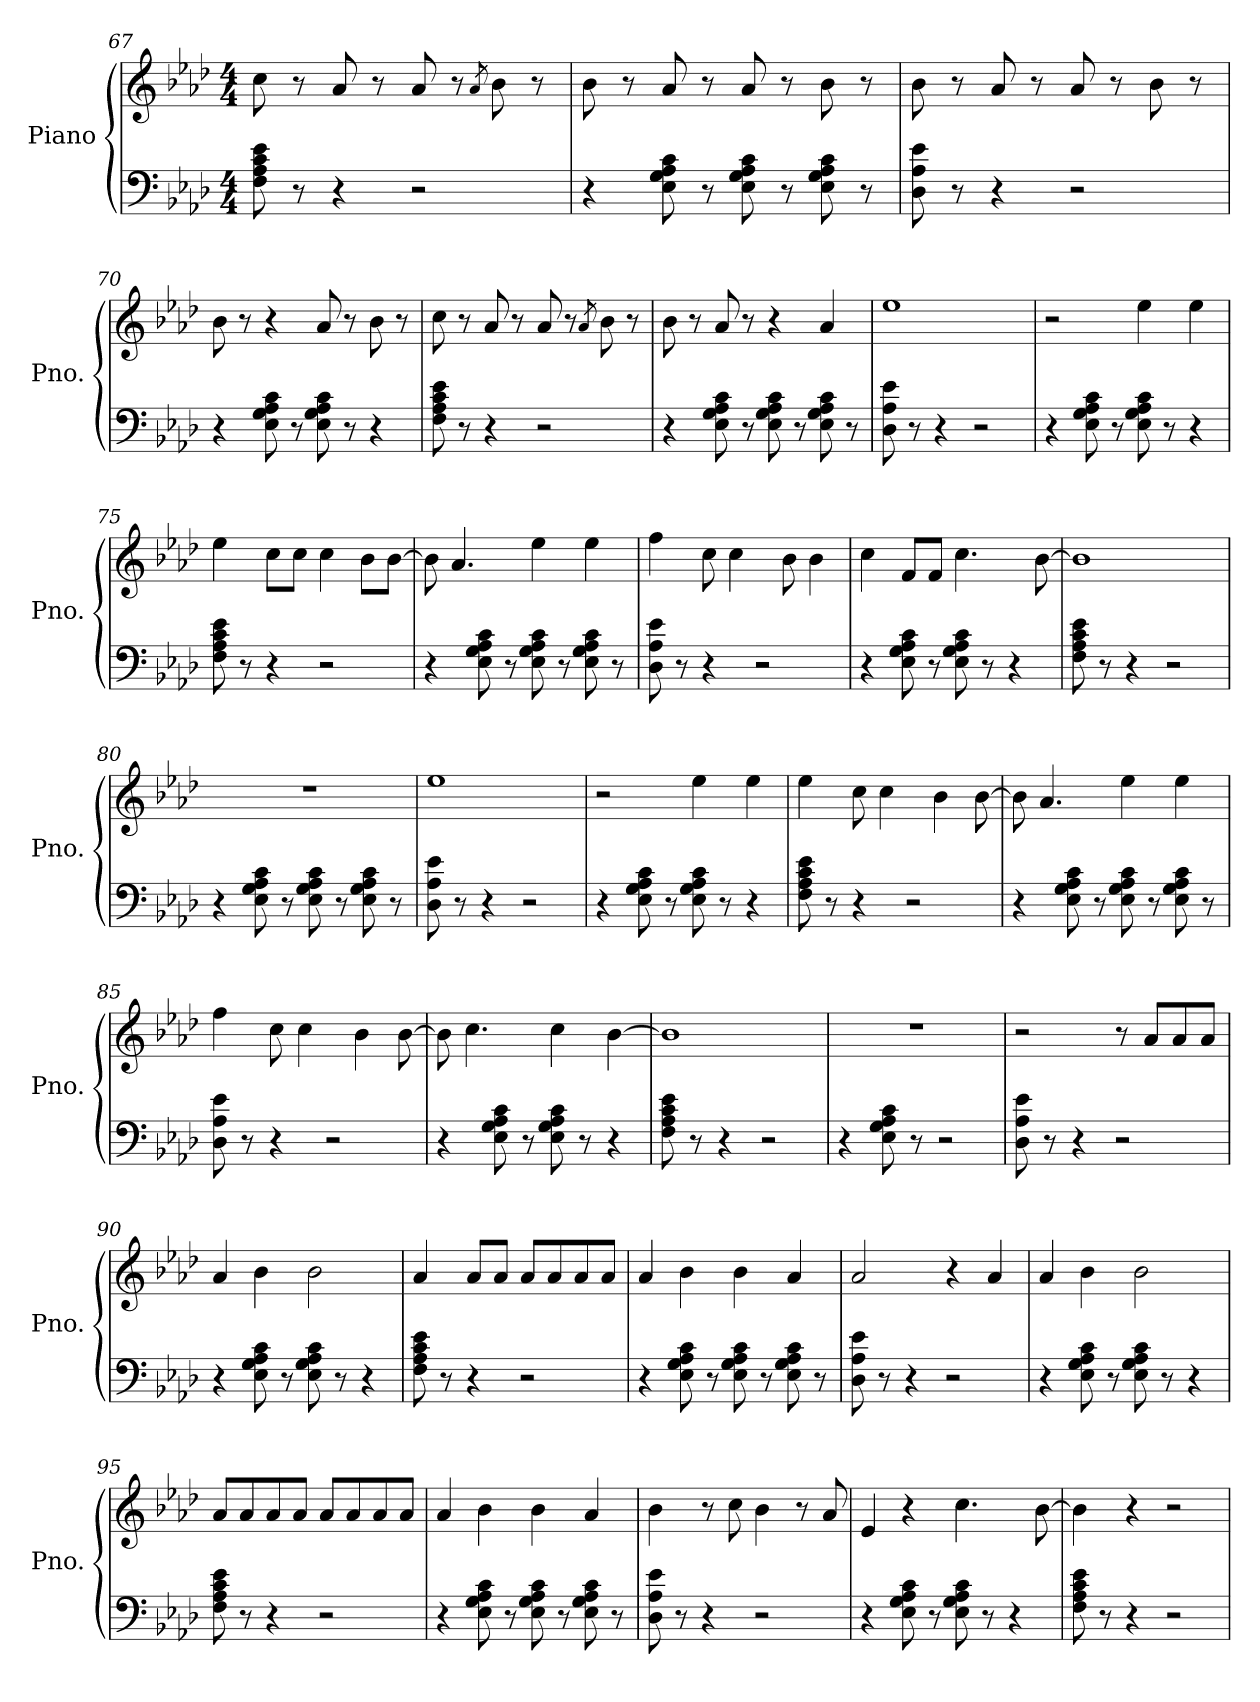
**kern	**kern
*part1	*part1
*staff2	*staff1
*I"Piano	*
*I'Pno.	*
*clefF4	*clefG2
*k[b-e-a-d-]	*k[b-e-a-d-]
*M4/4	*M4/4
=67	=67
8F\ 8A-\ 8c\ 8e-\	8cc\
8r	8r
4r	8a-/
.	8r
2r	8a-/
.	8r
.	8qa-/
.	8b-\
.	8r
=68	=68
4r	8b-\
.	8r
8E-\ 8G\ 8A-\ 8c\	8a-/
8r	8r
8E-\ 8G\ 8A-\ 8c\	8a-/
8r	8r
8E-\ 8G\ 8A-\ 8c\	8b-\
8r	8r
!!LO:LB:g=z
=69	=69
8D-\ 8A-\ 8e-\	8b-\
8r	8r
4r	8a-/
.	8r
2r	8a-/
.	8r
.	8b-\
.	8r
=70	=70
4r	8b-\
.	8r
8E-\ 8G\ 8A-\ 8c\	4r
8r	.
8E-\ 8G\ 8A-\ 8c\	8a-/
8r	8r
4r	8b-\
.	8r
=71	=71
8F\ 8A-\ 8c\ 8e-\	8cc\
8r	8r
4r	8a-/
.	8r
2r	8a-/
.	8r
.	8qa-/
.	8b-\
.	8r
=72	=72
4r	8b-\
.	8r
8E-\ 8G\ 8A-\ 8c\	8a-/
8r	8r
8E-\ 8G\ 8A-\ 8c\	4r
8r	.
8E-\ 8G\ 8A-\ 8c\	4a-/
8r	.
=73	=73
8D-\ 8A-\ 8e-\	1ee-
8r	.
4r	.
2r	.
!!LO:LB:g=z
=74	=74
4r	2r
8E-\ 8G\ 8A-\ 8c\	.
8r	.
8E-\ 8G\ 8A-\ 8c\	4ee-\
8r	.
4r	4ee-\
=75	=75
8F\ 8A-\ 8c\ 8e-\	4ee-\
8r	.
4r	8cc\L
.	8cc\J
2r	4cc\
.	8b-\L
.	[8b-\J
=76	=76
4r	8b-\]
.	4.a-/
8E-\ 8G\ 8A-\ 8c\	.
8r	.
8E-\ 8G\ 8A-\ 8c\	4ee-\
8r	.
8E-\ 8G\ 8A-\ 8c\	4ee-\
8r	.
=77	=77
8D-\ 8A-\ 8e-\	4ff\
8r	.
4r	8cc\
.	4cc\
2r	.
.	8b-\
.	4b-\
=78	=78
4r	4cc\
8E-\ 8G\ 8A-\ 8c\	8f/L
8r	8f/J
8E-\ 8G\ 8A-\ 8c\	4.cc\
8r	.
4r	.
.	[8b-\
=79	=79
8F\ 8A-\ 8c\ 8e-\	1b-]
8r	.
4r	.
2r	.
!!LO:LB:g=z
=80	=80
4r	1r
8E-\ 8G\ 8A-\ 8c\	.
8r	.
8E-\ 8G\ 8A-\ 8c\	.
8r	.
8E-\ 8G\ 8A-\ 8c\	.
8r	.
=81	=81
8D-\ 8A-\ 8e-\	1ee-
8r	.
4r	.
2r	.
=82	=82
4r	2r
8E-\ 8G\ 8A-\ 8c\	.
8r	.
8E-\ 8G\ 8A-\ 8c\	4ee-\
8r	.
4r	4ee-\
=83	=83
8F\ 8A-\ 8c\ 8e-\	4ee-\
8r	.
4r	8cc\
.	4cc\
2r	.
.	4b-\
.	[8b-\
=84	=84
4r	8b-\]
.	4.a-/
8E-\ 8G\ 8A-\ 8c\	.
8r	.
8E-\ 8G\ 8A-\ 8c\	4ee-\
8r	.
8E-\ 8G\ 8A-\ 8c\	4ee-\
8r	.
=85	=85
8D-\ 8A-\ 8e-\	4ff\
8r	.
4r	8cc\
.	4cc\
2r	.
.	4b-\
.	[8b-\
!!LO:LB:g=z
=86	=86
4r	8b-\]
.	4.cc\
8E-\ 8G\ 8A-\ 8c\	.
8r	.
8E-\ 8G\ 8A-\ 8c\	4cc\
8r	.
4r	[4b-\
=87	=87
8F\ 8A-\ 8c\ 8e-\	1b-]
8r	.
4r	.
2r	.
=88	=88
4r	1r
8E-\ 8G\ 8A-\ 8c\	.
8r	.
2r	.
=89	=89
8D-\ 8A-\ 8e-\	2r
8r	.
4r	.
2r	8r
.	8a-/L
.	8a-/
.	8a-/J
=90	=90
4r	4a-/
8E-\ 8G\ 8A-\ 8c\	4b-\
8r	.
8E-\ 8G\ 8A-\ 8c\	2b-\
8r	.
4r	.
=91	=91
8F\ 8A-\ 8c\ 8e-\	4a-/
8r	.
4r	8a-/L
.	8a-/J
2r	8a-/L
.	8a-/
.	8a-/
.	8a-/J
!!LO:PB:g=z
=92	=92
4r	4a-/
8E-\ 8G\ 8A-\ 8c\	4b-\
8r	.
8E-\ 8G\ 8A-\ 8c\	4b-\
8r	.
8E-\ 8G\ 8A-\ 8c\	4a-/
8r	.
=93	=93
8D-\ 8A-\ 8e-\	2a-/
8r	.
4r	.
2r	4r
.	4a-/
=94	=94
4r	4a-/
8E-\ 8G\ 8A-\ 8c\	4b-\
8r	.
8E-\ 8G\ 8A-\ 8c\	2b-\
8r	.
4r	.
=95	=95
8F\ 8A-\ 8c\ 8e-\	8a-/L
8r	8a-/
4r	8a-/
.	8a-/J
2r	8a-/L
.	8a-/
.	8a-/
.	8a-/J
=96	=96
4r	4a-/
8E-\ 8G\ 8A-\ 8c\	4b-\
8r	.
8E-\ 8G\ 8A-\ 8c\	4b-\
8r	.
8E-\ 8G\ 8A-\ 8c\	4a-/
8r	.
!!LO:LB:g=z
=97	=97
8D-\ 8A-\ 8e-\	4b-\
8r	.
4r	8r
.	8cc\
2r	4b-\
.	8r
.	8a-/
=98	=98
4r	4e-/
8E-\ 8G\ 8A-\ 8c\	4r
8r	.
8E-\ 8G\ 8A-\ 8c\	4.cc\
8r	.
4r	.
.	[8b-\
=99	=99
8F\ 8A-\ 8c\ 8e-\	4b-\]
8r	.
4r	4r
2r	2r
=	=
*-	*-
